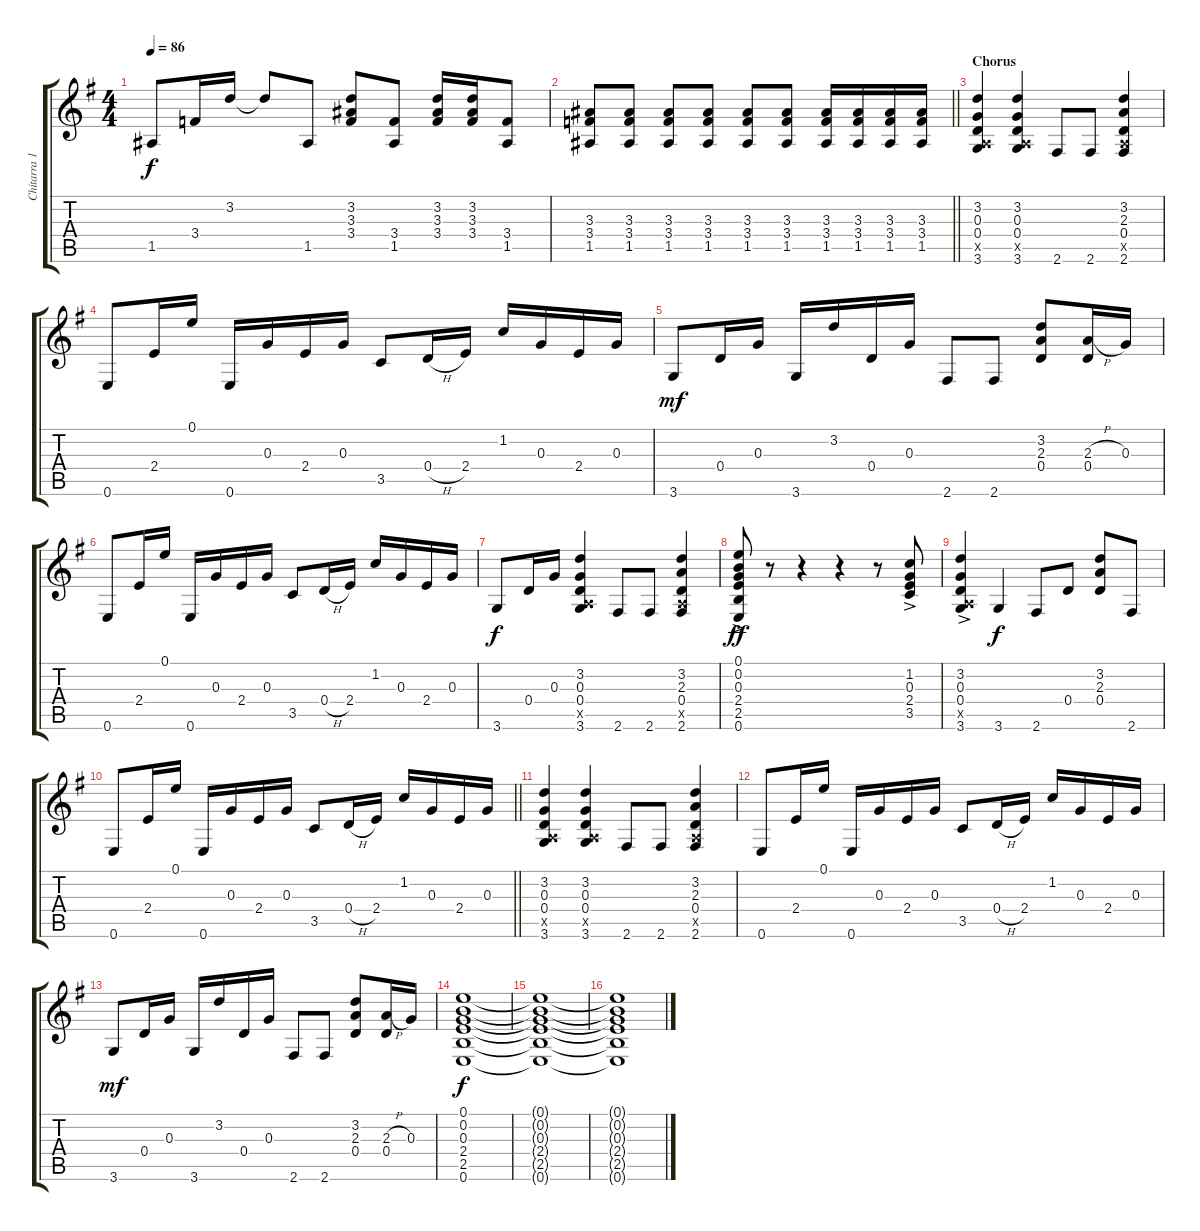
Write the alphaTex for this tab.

\track ("Chitarra 1" "Chitarra 1") {instrument overdrivenguitar}
\staff {score tabs}
\tuning (E4 B3 G3 D3 A2 E2) {hide}
\ts (4 4)
\tempo 86
\clef g2
\ks g
1.5.8{dy f} 3.4.16 3.2.16 3.2{t}.8 1.5.8 (3.2 3.3 3.4).8 (3.4 1.5).8 (3.2 3.3 3.4).16 (3.2 3.3 3.4).16 (3.4 1.5).8 |
\barLineRight lightlight
(3.3 3.4 1.5).8 (3.3 3.4 1.5).8 (3.3 3.4 1.5).8 (3.3 3.4 1.5).8 (3.3 3.4 1.5).8 (3.3 3.4 1.5).8 (3.3 3.4 1.5).16 (3.3 3.4 1.5).16 (3.3 3.4 1.5).16 (3.3 3.4 1.5).16 |
\section ("" "Chorus")
(3.2 0.3 0.4 0.5{x} 3.6).4 (3.2 0.3 0.4 0.5{x} 3.6).4 2.6.8 2.6.8 (3.2 2.3 0.4 0.5{x} 2.6).4 |
0.6.8 2.4.16 0.1.16 0.6.16 0.3.16 2.4.16 0.3.16 3.5.8 0.4{h}.16 2.4.16 1.2.16 0.3.16 2.4.16 0.3.16 |
3.6.8{dy mf} 0.4.16 0.3.16 3.6.16 3.2.16 0.4.16 0.3.16 2.6.8 2.6.8 (3.2 2.3 0.4).8 (2.3{h} 0.4).16 0.3.16 |
0.6.8 2.4.16 0.1.16 0.6.16 0.3.16 2.4.16 0.3.16 3.5.8 0.4{h}.16 2.4.16 1.2.16 0.3.16 2.4.16 0.3.16 |
3.6.8{dy f} 0.4.16 0.3.16 (3.2 0.3 0.4 0.5{x} 3.6).4 2.6.8 2.6.8 (3.2 2.3 0.4 0.5{x} 2.6).4 |
(0.1{ac} 0.2{ac} 0.3{ac} 2.4{ac} 2.5{ac} 0.6{ac}).8{dy ff} r.8 r.4 r.4 r.8 (1.2{ac} 0.3{ac} 2.4{ac} 3.5{ac}).8 |
(3.2{ac} 0.3{ac} 0.4{ac} 0.5{ac x} 3.6{ac}).4 3.6.4{dy f} 2.6.8 0.4.8 (3.2 2.3 0.4).8 2.6.8 |
\barLineRight lightlight
0.6.8 2.4.16 0.1.16 0.6.16 0.3.16 2.4.16 0.3.16 3.5.8 0.4{h}.16 2.4.16 1.2.16 0.3.16 2.4.16 0.3.16 |
(3.2 0.3 0.4 0.5{x} 3.6).4 (3.2 0.3 0.4 0.5{x} 3.6).4 2.6.8 2.6.8 (3.2 2.3 0.4 0.5{x} 2.6).4 |
0.6.8 2.4.16 0.1.16 0.6.16 0.3.16 2.4.16 0.3.16 3.5.8 0.4{h}.16 2.4.16 1.2.16 0.3.16 2.4.16 0.3.16 |
3.6.8{dy mf} 0.4.16 0.3.16 3.6.16 3.2.16 0.4.16 0.3.16 2.6.8 2.6.8 (3.2 2.3 0.4).8 (2.3{h} 0.4).16 0.3.16 |
(0.1 0.2 0.3 2.4 2.5 0.6).1{dy f} |
(0.1{t} 0.2{t} 0.3{t} 2.4{t} 2.5{t} 0.6{t}).1 |
(0.1{t} 0.2{t} 0.3{t} 2.4{t} 2.5{t} 0.6{t}).1
